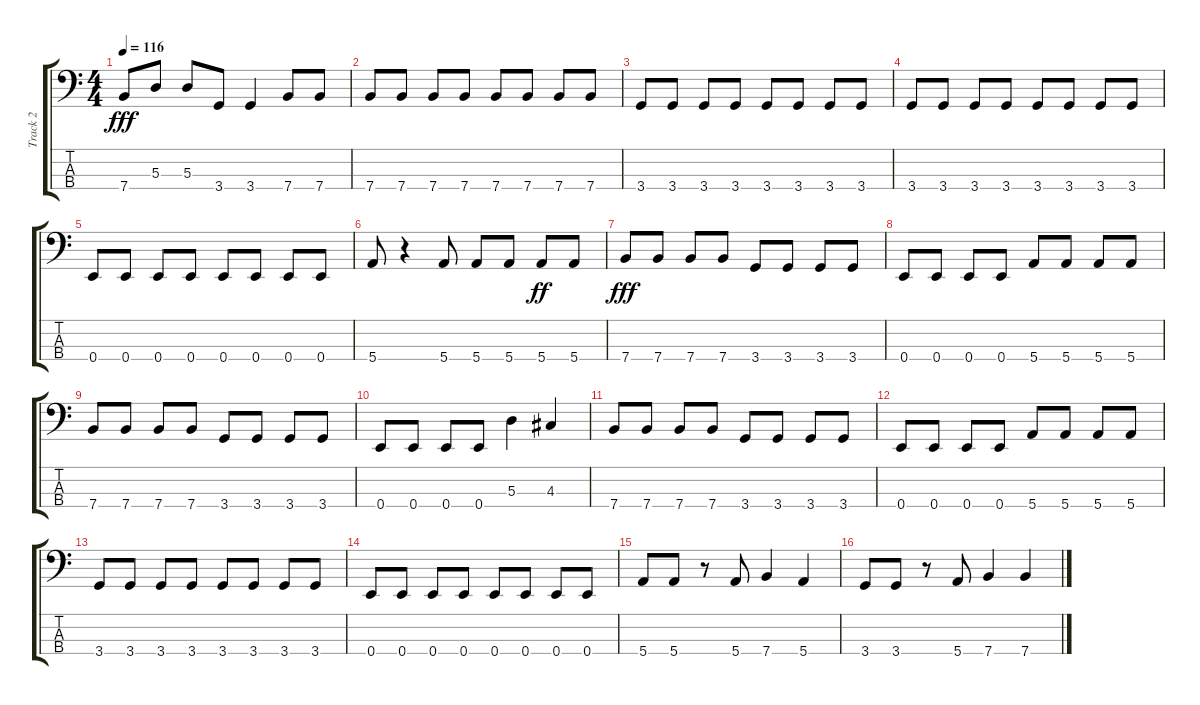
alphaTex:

\track ("Track 2" "Track 2") {instrument electricbassfinger}
\staff {score tabs}
\tuning (G2 D2 A1 E1) {hide}
\ts (4 4)
\tempo 116
\clef f4
\ks c
7.4.8{dy fff} 5.3.8 5.3.8 3.4.8 3.4.4 7.4.8 7.4.8 |
7.4.8 7.4.8 7.4.8 7.4.8 7.4.8 7.4.8 7.4.8 7.4.8 |
3.4.8 3.4.8 3.4.8 3.4.8 3.4.8 3.4.8 3.4.8 3.4.8 |
3.4.8 3.4.8 3.4.8 3.4.8 3.4.8 3.4.8 3.4.8 3.4.8 |
0.4.8 0.4.8 0.4.8 0.4.8 0.4.8 0.4.8 0.4.8 0.4.8 |
5.4.8 r.4 5.4.8 5.4.8 5.4.8 5.4.8{dy ff} 5.4.8 |
7.4.8{dy fff} 7.4.8 7.4.8 7.4.8 3.4.8 3.4.8 3.4.8 3.4.8 |
0.4.8 0.4.8 0.4.8 0.4.8 5.4.8 5.4.8 5.4.8 5.4.8 |
7.4.8 7.4.8 7.4.8 7.4.8 3.4.8 3.4.8 3.4.8 3.4.8 |
0.4.8 0.4.8 0.4.8 0.4.8 5.3.4 4.3.4 |
7.4.8 7.4.8 7.4.8 7.4.8 3.4.8 3.4.8 3.4.8 3.4.8 |
0.4.8 0.4.8 0.4.8 0.4.8 5.4.8 5.4.8 5.4.8 5.4.8 |
3.4.8 3.4.8 3.4.8 3.4.8 3.4.8 3.4.8 3.4.8 3.4.8 |
0.4.8 0.4.8 0.4.8 0.4.8 0.4.8 0.4.8 0.4.8 0.4.8 |
5.4.8 5.4.8 r.8 5.4.8 7.4.4 5.4.4 |
3.4.8 3.4.8 r.8 5.4.8 7.4.4 7.4.4
